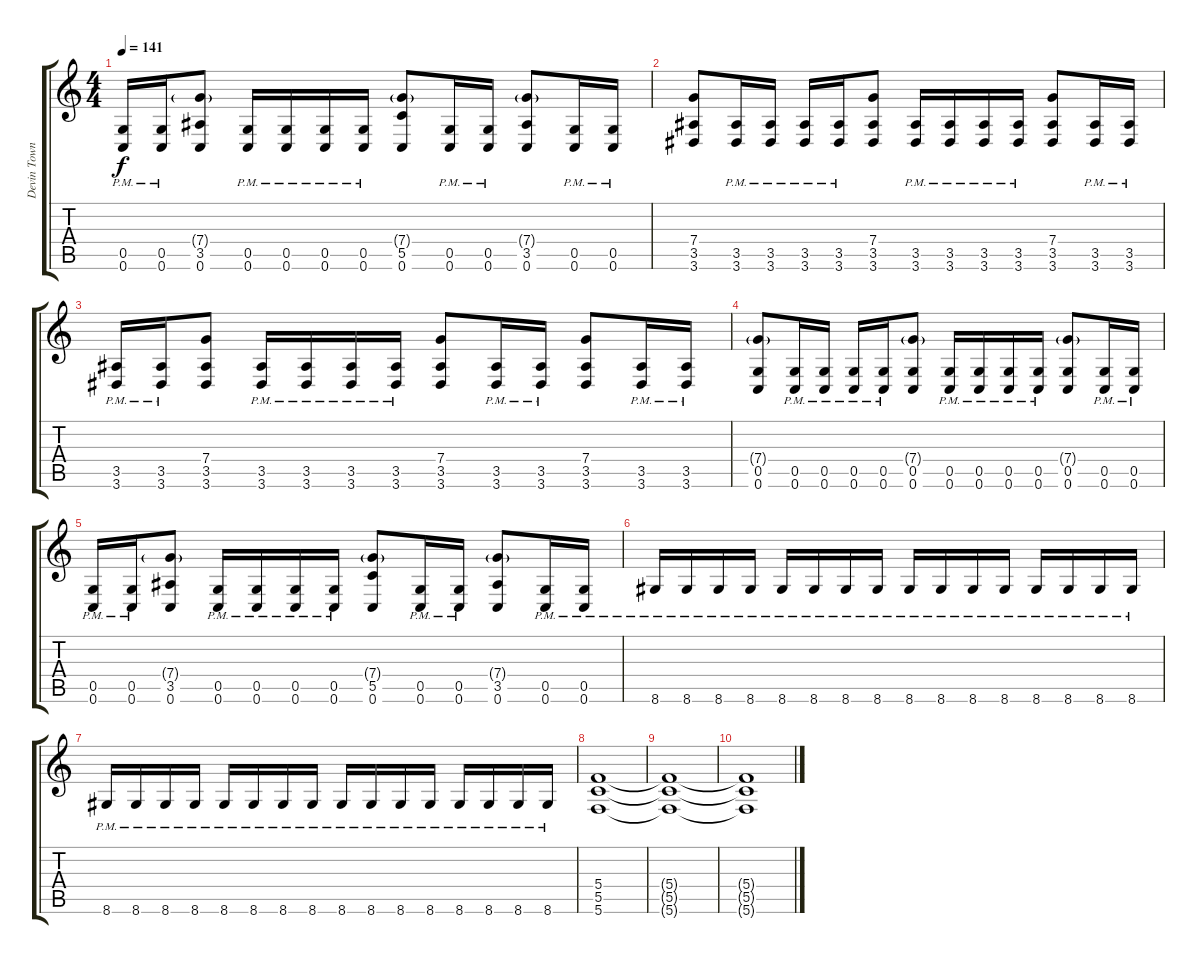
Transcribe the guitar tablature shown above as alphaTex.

\track ("Devin Townsend" "Devin Town") {instrument distortionguitar}
\staff {score tabs}
\tuning (E4 C4 G3 C3 G2 C2) {hide}
\ts (4 4)
\tempo 141
\clef g2
\ks c
(0.5{pm} 0.6{pm}).16{dy f} (0.5{pm} 0.6{pm}).16 (7.4{g} 3.5 0.6).8 (0.5{pm} 0.6{pm}).16 (0.5{pm} 0.6{pm}).16 (0.5{pm} 0.6{pm}).16 (0.5{pm} 0.6{pm}).16 (7.4{g} 5.5 0.6).8 (0.5{pm} 0.6{pm}).16 (0.5{pm} 0.6{pm}).16 (7.4{g} 3.5 0.6).8 (0.5{pm} 0.6{pm}).16 (0.5{pm} 0.6{pm}).16 |
(7.4 3.5 3.6).8 (3.5{pm} 3.6{pm}).16 (3.5{pm} 3.6{pm}).16 (3.5{pm} 3.6{pm}).16 (3.5{pm} 3.6{pm}).16 (7.4 3.5 3.6).8 (3.5{pm} 3.6{pm}).16 (3.5{pm} 3.6{pm}).16 (3.5{pm} 3.6{pm}).16 (3.5{pm} 3.6{pm}).16 (7.4 3.5 3.6).8 (3.5{pm} 3.6{pm}).16 (3.5{pm} 3.6{pm}).16 |
(3.5{pm} 3.6{pm}).16 (3.5{pm} 3.6{pm}).16 (7.4 3.5 3.6).8 (3.5{pm} 3.6{pm}).16 (3.5{pm} 3.6{pm}).16 (3.5{pm} 3.6{pm}).16 (3.5{pm} 3.6{pm}).16 (7.4 3.5 3.6).8 (3.5{pm} 3.6{pm}).16 (3.5{pm} 3.6{pm}).16 (7.4 3.5 3.6).8 (3.5{pm} 3.6{pm}).16 (3.5{pm} 3.6{pm}).16 |
(7.4{g} 0.5 0.6).8 (0.5{pm} 0.6{pm}).16 (0.5{pm} 0.6{pm}).16 (0.5{pm} 0.6{pm}).16 (0.5{pm} 0.6{pm}).16 (7.4{g} 0.5 0.6).8 (0.5{pm} 0.6{pm}).16 (0.5{pm} 0.6{pm}).16 (0.5{pm} 0.6{pm}).16 (0.5{pm} 0.6{pm}).16 (7.4{g} 0.5 0.6).8 (0.5{pm} 0.6{pm}).16 (0.5{pm} 0.6{pm}).16 |
(0.5{pm} 0.6{pm}).16 (0.5{pm} 0.6{pm}).16 (7.4{g} 3.5 0.6).8 (0.5{pm} 0.6{pm}).16 (0.5{pm} 0.6{pm}).16 (0.5{pm} 0.6{pm}).16 (0.5{pm} 0.6{pm}).16 (7.4{g} 5.5 0.6).8 (0.5{pm} 0.6{pm}).16 (0.5{pm} 0.6{pm}).16 (7.4{g} 3.5 0.6).8 (0.5{pm} 0.6{pm}).16 (0.5{pm} 0.6{pm}).16 |
8.6{pm}.16 8.6{pm}.16 8.6{pm}.16 8.6{pm}.16 8.6{pm}.16 8.6{pm}.16 8.6{pm}.16 8.6{pm}.16 8.6{pm}.16 8.6{pm}.16 8.6{pm}.16 8.6{pm}.16 8.6{pm}.16 8.6{pm}.16 8.6{pm}.16 8.6{pm}.16 |
8.6{pm}.16 8.6{pm}.16 8.6{pm}.16 8.6{pm}.16 8.6{pm}.16 8.6{pm}.16 8.6{pm}.16 8.6{pm}.16 8.6{pm}.16 8.6{pm}.16 8.6{pm}.16 8.6{pm}.16 8.6{pm}.16 8.6{pm}.16 8.6{pm}.16 8.6{pm}.16 |
(5.4 5.5 5.6).1 |
(5.4{t} 5.5{t} 5.6{t}).1 |
(5.4{t} 5.5{t} 5.6{t}).1
